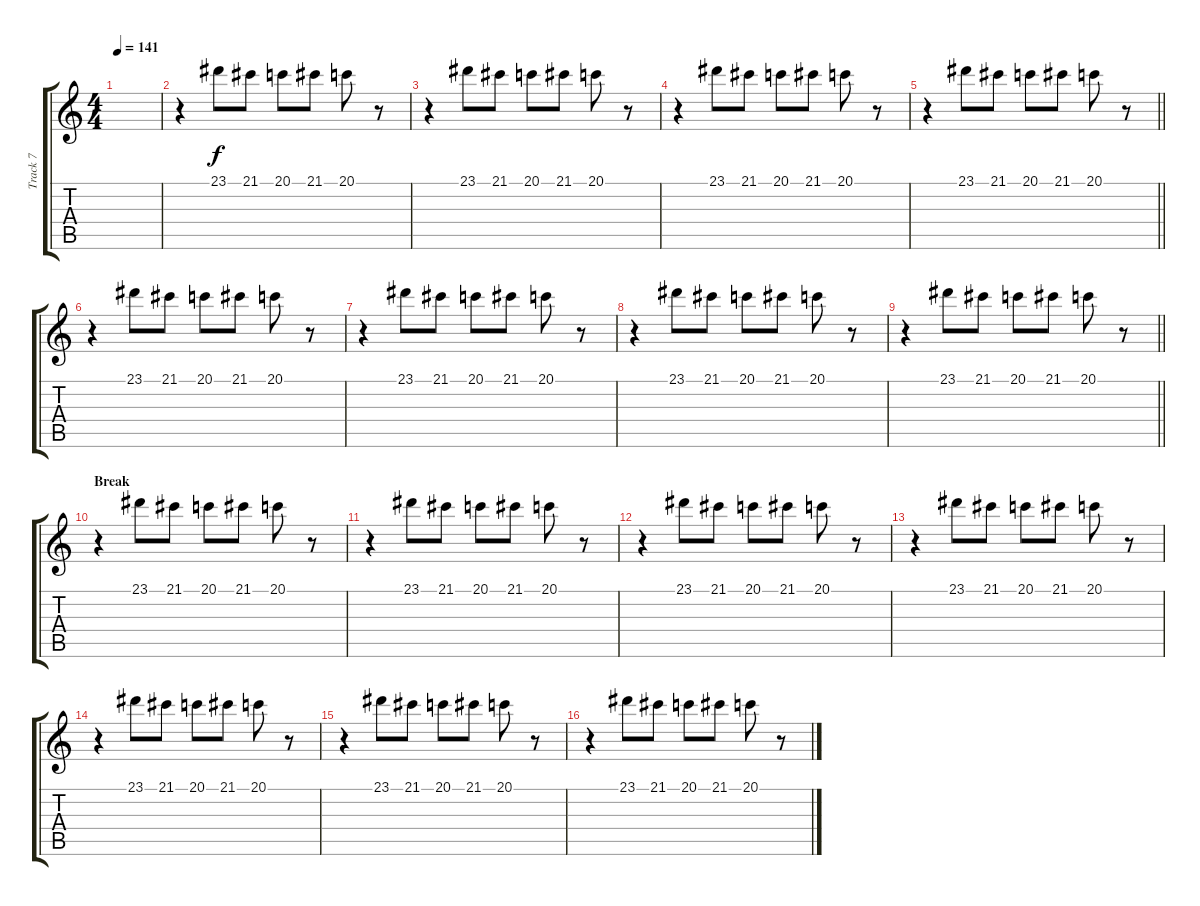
\track ("Track 7" "Track 7") {instrument electricpiano1}
\staff {score tabs}
\tuning (E4 B3 G3 D3 A2 E2) {hide}
\ts (4 4)
\tempo 141
\clef g2
\ks c
|
r.4 23.1.8 21.1.8 20.1.8 21.1.8 20.1.8 r.8 |
r.4 23.1.8 21.1.8 20.1.8 21.1.8 20.1.8 r.8 |
r.4 23.1.8 21.1.8 20.1.8 21.1.8 20.1.8 r.8 |
\barLineRight lightlight
r.4 23.1.8 21.1.8 20.1.8 21.1.8 20.1.8 r.8 |
r.4 23.1.8 21.1.8 20.1.8 21.1.8 20.1.8 r.8 |
r.4 23.1.8 21.1.8 20.1.8 21.1.8 20.1.8 r.8 |
r.4 23.1.8 21.1.8 20.1.8 21.1.8 20.1.8 r.8 |
\barLineRight lightlight
r.4 23.1.8 21.1.8 20.1.8 21.1.8 20.1.8 r.8 |
\section ("" "Break")
r.4 23.1.8 21.1.8 20.1.8 21.1.8 20.1.8 r.8 |
r.4 23.1.8 21.1.8 20.1.8 21.1.8 20.1.8 r.8 |
r.4 23.1.8 21.1.8 20.1.8 21.1.8 20.1.8 r.8 |
r.4 23.1.8 21.1.8 20.1.8 21.1.8 20.1.8 r.8 |
r.4 23.1.8 21.1.8 20.1.8 21.1.8 20.1.8 r.8 |
r.4 23.1.8 21.1.8 20.1.8 21.1.8 20.1.8 r.8 |
r.4 23.1.8 21.1.8 20.1.8 21.1.8 20.1.8 r.8
